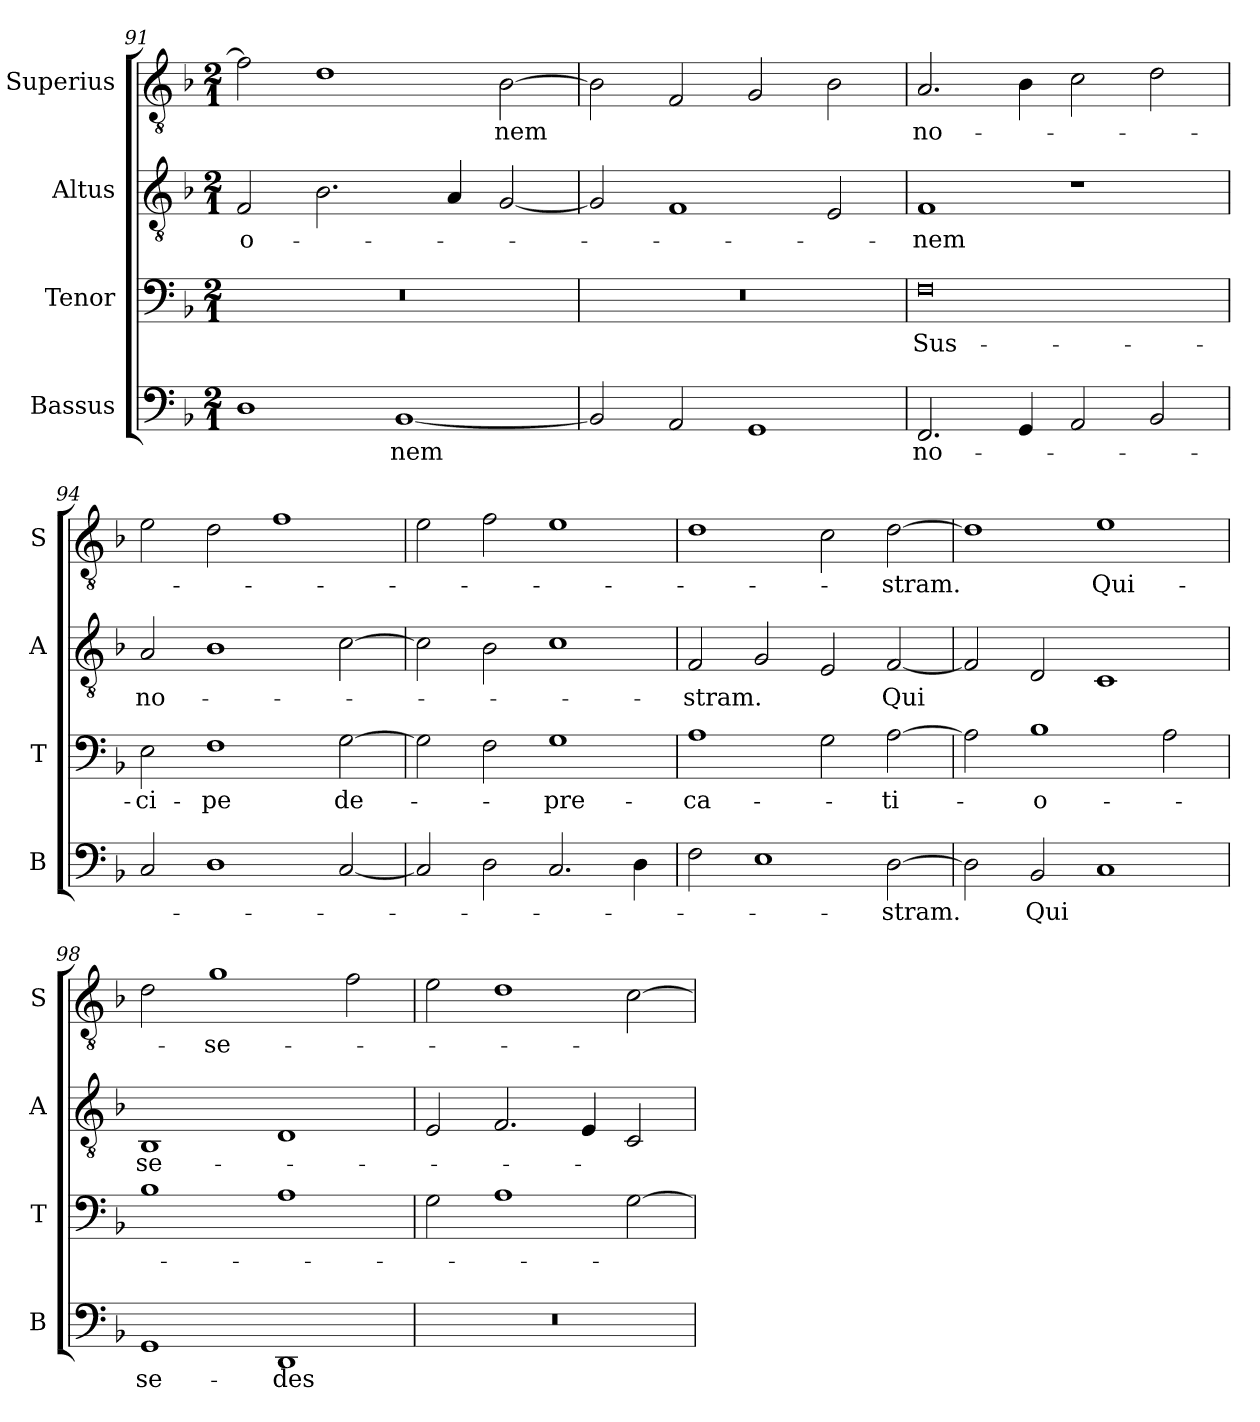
**kern	**text	**kern	**text	**kern	**text	**kern	**text
*part4	*part4	*part3	*part3	*part2	*part2	*part1	*part1
*staff4	*staff4	*staff3	*staff3	*staff2	*staff2	*staff1	*staff1
*I"Bassus	*	*I"Tenor	*	*I"Altus	*	*I"Superius	*
*I'B	*	*I'T	*	*I'A	*	*I'S	*
*clefF4	*	*clefF4	*	*clefGv2	*	*clefGv2	*
*k[b-]	*	*k[b-]	*	*k[b-]	*	*k[b-]	*
*d:	*	*d:	*	*d:	*	*d:	*
*M2/1	*	*M2/1	*	*M2/1	*	*M2/1	*
=91	=91	=91	=91	=91	=91	=91	=91
1D	.	0r	.	2F	o-	2f]	.
.	.	.	.	2.B-	.	1d	.
[1BB-	-nem	.	.	.	.	.	.
.	.	.	.	4A	.	.	.
.	.	.	.	[2G	.	[2B-	-nem
=92	=92	=92	=92	=92	=92	=92	=92
2BB-]	.	0r	.	2G]	.	2B-]	.
2AA	.	.	.	1F	.	2F	.
1GG	.	.	.	.	.	2G	.
.	.	.	.	2E	.	2B-	.
=93	=93	=93	=93	=93	=93	=93	=93
2.FF	no-	0F	Sus-	1F	-nem	2.A	no-
4GG	.	.	.	.	.	4B-	.
2AA	.	.	.	1r	.	2c	.
2BB-	.	.	.	.	.	2d	.
=94	=94	=94	=94	=94	=94	=94	=94
2C	.	2E	-ci-	2A	no-	2e	.
1D	.	1F	-pe	1B-	.	2d	.
.	.	.	.	.	.	1f	.
[2C	.	[2G	de-	[2c	.	.	.
=95	=95	=95	=95	=95	=95	=95	=95
2C]	.	2G]	.	2c]	.	2e	.
2D	.	2F	.	2B-	.	2f	.
2.C	.	1G	-pre-	1c	.	1e	.
4D	.	.	.	.	.	.	.
=96	=96	=96	=96	=96	=96	=96	=96
2F	.	1A	-ca-	2F	-stram.	1d	.
1E	.	.	.	2G	.	.	.
.	.	2G	.	2E	.	2c	.
[2D	-stram.	[2A	-ti-	[2F	Qui	[2d	-stram.
=97	=97	=97	=97	=97	=97	=97	=97
2D]	.	2A]	.	2F]	.	1d]	.
2BB-	Qui	1B-	-o-	2D	.	.	.
1C	.	.	.	1C	.	1e	Qui-
.	.	2A	.	.	.	.	.
=98	=98	=98	=98	=98	=98	=98	=98
1GG	se-	1B-	.	1BB-	se-	2d	.
.	.	.	.	.	.	1g	-se-
1DD	-des	1A	.	1D	.	.	.
.	.	.	.	.	.	2f	.
=99	=99	=99	=99	=99	=99	=99	=99
0r	.	2G	.	2E	.	2e	.
.	.	1A	.	2.F	.	1d	.
.	.	.	.	4E	.	.	.
.	.	[2G	.	2C	.	[2c	.
=	=	=	=	=	=	=	=
*-	*-	*-	*-	*-	*-	*-	*-
